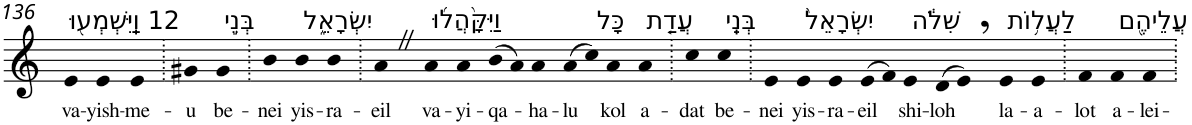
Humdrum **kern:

**kern	**text
*part1	*part1
*staff1	*staff1
*I"Piano	*
*I'Pno	*
!!LO:PB:g=z
*clefG2	*
*k[]	*
=136	=136
!LO:TX:a:t=12 וַֽיִּשְׁמְע֖וּ	!
!	!LO:LY:b
4e	va-
!	!LO:LY:b
4e	-yish-
!	!LO:LY:b
4e	-me-
=137.	=137.
!	!LO:LY:b
4g#X	-u
!LO:TX:a:t=בְּנֵ֣י	!
!	!LO:LY:b
4g#	be-
=138.	=138.
!	!LO:LY:b
4b	-nei
!LO:TX:a:t=יִשְׂרָאֵ֑ל	!
!	!LO:LY:b
4b	yis-
!	!LO:LY:b
4b	-ra-
=139.	=139.
!	!LO:LY:b
4aZ	-eil
!LO:TX:a:t=וַיִּקָּ֨הֲל֜וּ	!
!	!LO:LY:b
4a	va-
!	!LO:LY:b
4a	-yi-
!	!LO:LY:b
(>8b	-qa-
8a)	.
!	!LO:LY:b
4a	-ha-
!	!LO:LY:b
(>8a	-lu
8cc)	.
!LO:TX:a:t=כָּל	!
!	!LO:LY:b
4a	kol
!LO:TX:a:t=עֲדַ֤ת	!
!	!LO:LY:b
4a	a-
=140.	=140.
!	!LO:LY:b
4cc	-dat
!LO:TX:a:t=בְּנֵֽי	!
!	!LO:LY:b
4cc	be-
=141.	=141.
!	!LO:LY:b
4e	-nei
!LO:TX:a:t=יִשְׂרָאֵל֙	!
!	!LO:LY:b
4e	yis-
!	!LO:LY:b
4e	-ra-
!	!LO:LY:b
(>8e	-eil
8f)	.
!LO:TX:a:t=שִׁלֹ֔ה	!
!	!LO:LY:b
4e	shi-
!	!LO:LY:b
(>8d	-loh
8e,)	.
!LO:TX:a:t=לַעֲל֥וֹת	!
!	!LO:LY:b
4e	la-
!	!LO:LY:b
4e	-a-
=142.	=142.
!	!LO:LY:b
4f	-lot
!LO:TX:a:t=עֲלֵיהֶ֖ם	!
!	!LO:LY:b
4f	a-
!	!LO:LY:b
4f	-lei-
=.	=.
*-	*-
